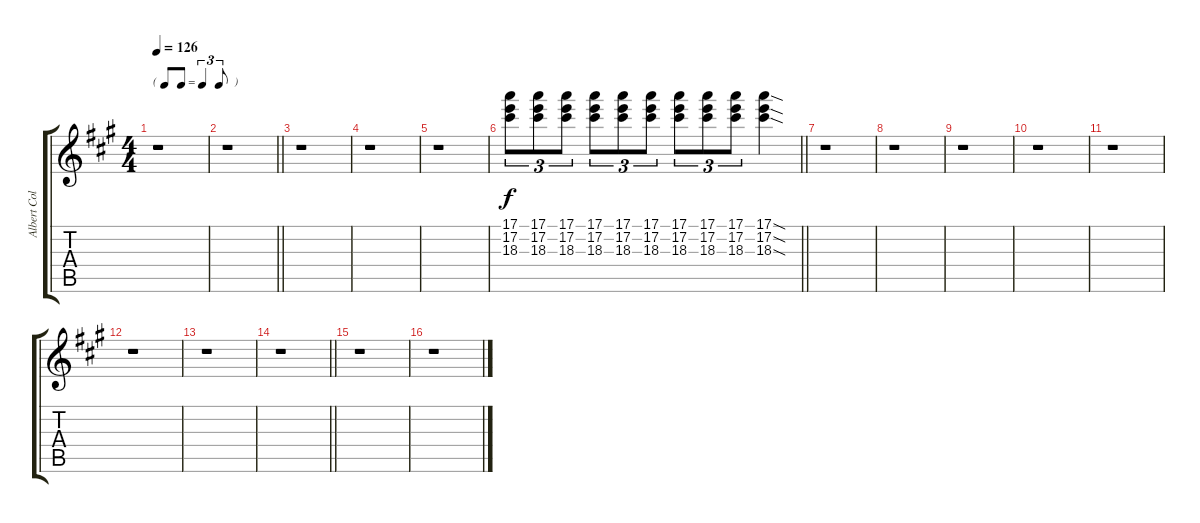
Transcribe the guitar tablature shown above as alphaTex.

\track ("Albert Collins" "Albert Col") {instrument distortionguitar}
\staff {score tabs}
\tuning (E4 B3 G3 D3 A2 E2) {hide}
\ts (4 4)
\tf triplet8th
\tempo 126
\clef g2
\ks a
r.1{dy f} |
\barLineRight lightlight
r.1 |
r.1 |
r.1 |
r.1 |
\barLineRight lightlight
(17.1 17.2 18.3).8{tu (3 2)} (17.1 17.2 18.3).8{tu (3 2)} (17.1 17.2 18.3).8{tu (3 2)} (17.1 17.2 18.3).8{tu (3 2)} (17.1 17.2 18.3).8{tu (3 2)} (17.1 17.2 18.3).8{tu (3 2)} (17.1 17.2 18.3).8{tu (3 2)} (17.1 17.2 18.3).8{tu (3 2)} (17.1 17.2 18.3).8{tu (3 2)} (17.1{sod} 17.2{sod} 18.3{sod}).4 |
r.1 |
r.1 |
r.1 |
r.1 |
r.1 |
r.1 |
r.1 |
\barLineRight lightlight
r.1 |
r.1 |
r.1
